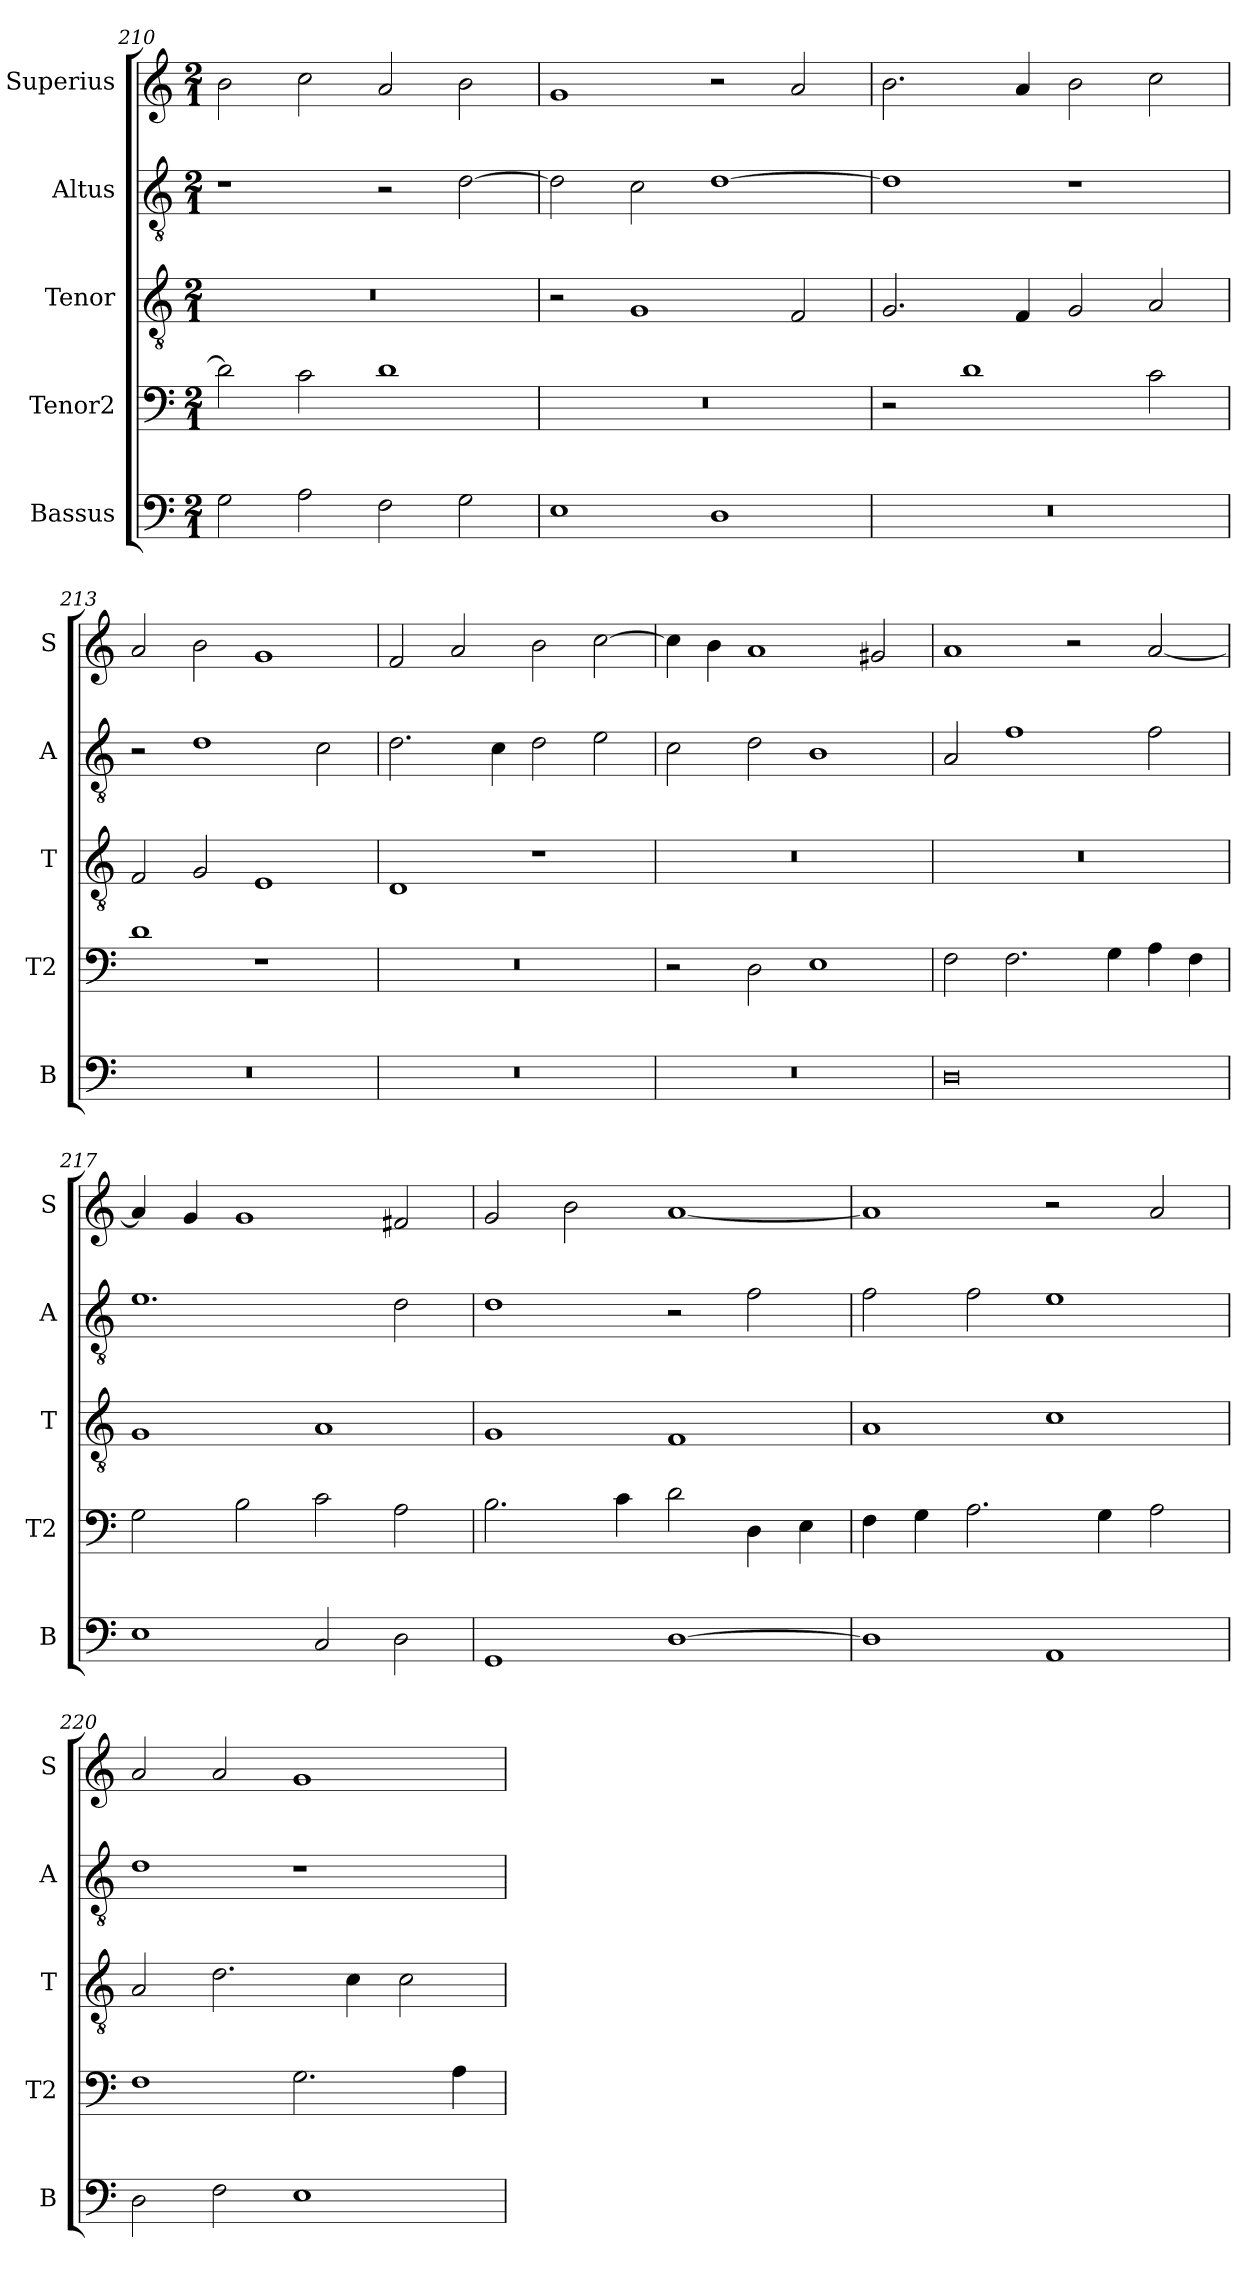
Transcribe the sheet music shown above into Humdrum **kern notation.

**kern	**kern	**kern	**kern	**kern
*part5	*part4	*part3	*part2	*part1
*staff5	*staff4	*staff3	*staff2	*staff1
*I"Bassus	*I"Tenor2	*I"Tenor	*I"Altus	*I"Superius
*I'B	*I'T2	*I'T	*I'A	*I'S
*clefF4	*clefF4	*clefGv2	*clefGv2	*clefG2
*k[]	*k[]	*k[]	*k[]	*k[]
*M2/1	*M2/1	*M2/1	*M2/1	*M2/1
=210	=210	=210	=210	=210
2G\	2d\]	0r	1r	2b\
2A\	2c\	.	.	2cc\
2F\	1d	.	2r	2a/
2G\	.	.	[2d\	2b\
=211	=211	=211	=211	=211
1E	0r	2r	2d\]	1g
.	.	1G	2c\	.
1D	.	.	[1d	2r
.	.	2F/	.	2a/
=212	=212	=212	=212	=212
0r	2r	2.G/	1d]	2.b\
.	1d	.	.	.
.	.	4F/	.	4a/
.	.	2G/	1r	2b\
.	2c\	2A/	.	2cc\
=213	=213	=213	=213	=213
0r	1d	2F/	2r	2a/
.	.	2G/	1d	2b\
.	1r	1E	.	1g
.	.	.	2c\	.
=214	=214	=214	=214	=214
0r	0r	1D	2.d\	2f/
.	.	.	.	2a/
.	.	.	4c\	.
.	.	1r	2d\	2b\
.	.	.	2e\	[2cc\
=215	=215	=215	=215	=215
0r	2r	0r	2c\	4cc\]
.	.	.	.	4b\
.	2D\	.	2d\	1a
.	1E	.	1B	.
.	.	.	.	2g#X/
=216	=216	=216	=216	=216
0D	2F\	0r	2A/	1a
.	2.F\	.	1f	.
.	.	.	.	2r
.	4G\	.	.	.
.	4A\	.	2f\	[2a/
.	4F\	.	.	.
=217	=217	=217	=217	=217
1E	2G\	1G	1.e	4a/]
.	.	.	.	4g/
.	2B\	.	.	1g
2C/	2c\	1A	.	.
2D\	2A\	.	2d\	2f#X/
=218	=218	=218	=218	=218
1GG	2.B\	1G	1d	2g/
.	.	.	.	2b\
.	4c\	.	.	.
[1D	2d\	1F	2r	[1a
.	4D\	.	2f\	.
.	4E\	.	.	.
=219	=219	=219	=219	=219
1D]	4F\	1A	2f\	1a]
.	4G\	.	.	.
.	2.A\	.	2f\	.
1AA	.	1c	1e	2r
.	4G\	.	.	.
.	2A\	.	.	2a/
=220	=220	=220	=220	=220
2D\	1F	2A/	1d	2a/
2F\	.	2.d\	.	2a/
1E	2.G\	.	1r	1g
.	.	4c\	.	.
.	.	2c\	.	.
.	4A\	.	.	.
=	=	=	=	=
*-	*-	*-	*-	*-
